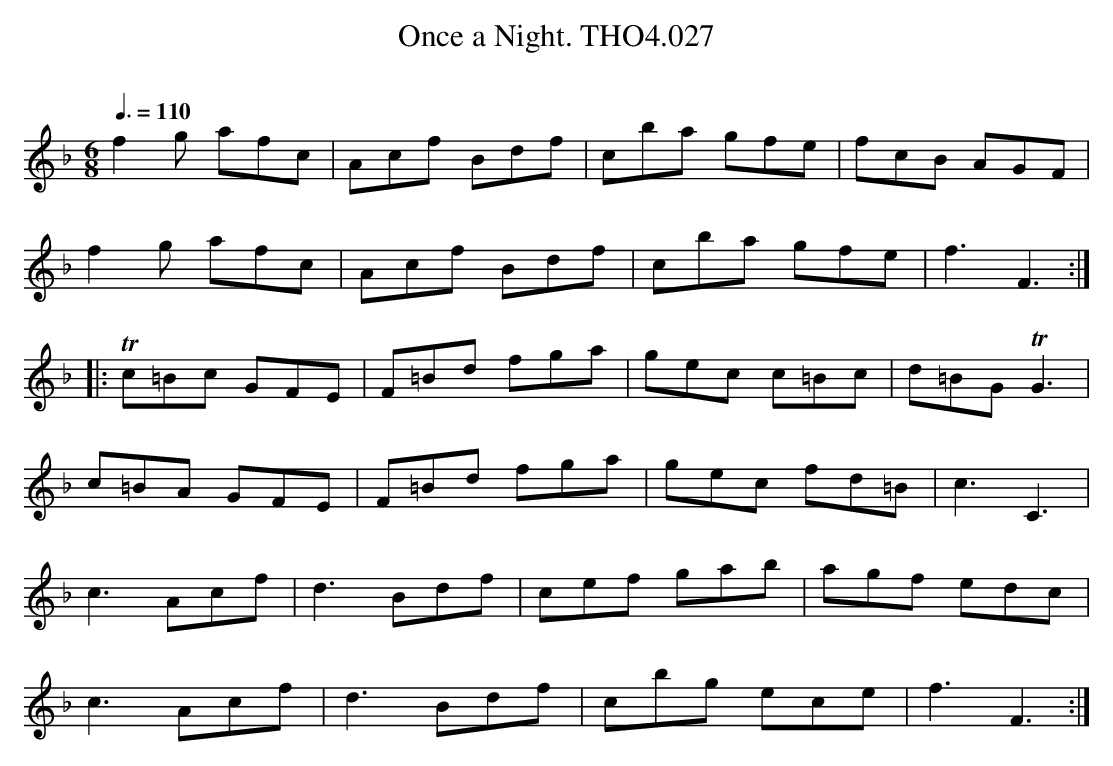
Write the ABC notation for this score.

X:1
T:Once a Night. THO4.027
O:
M:6/8
L:1/8
Q:3/8=110
K:F
f2 g afc|Acf Bdf|cba gfe|fcB AGF|
f2 g afc|Acf Bdf|cba gfe|f3F3:|
|:Tc=Bc GFE|F=Bd fga|gec c=Bc|d=BG TG3|
c=BA GFE|F=Bd fga|gec fd=B|c3C3|
c3 Acf|d3 Bdf|cef gab|agf edc|
c3 Acf|d3 Bdf|cbg ece|f3F3:|
